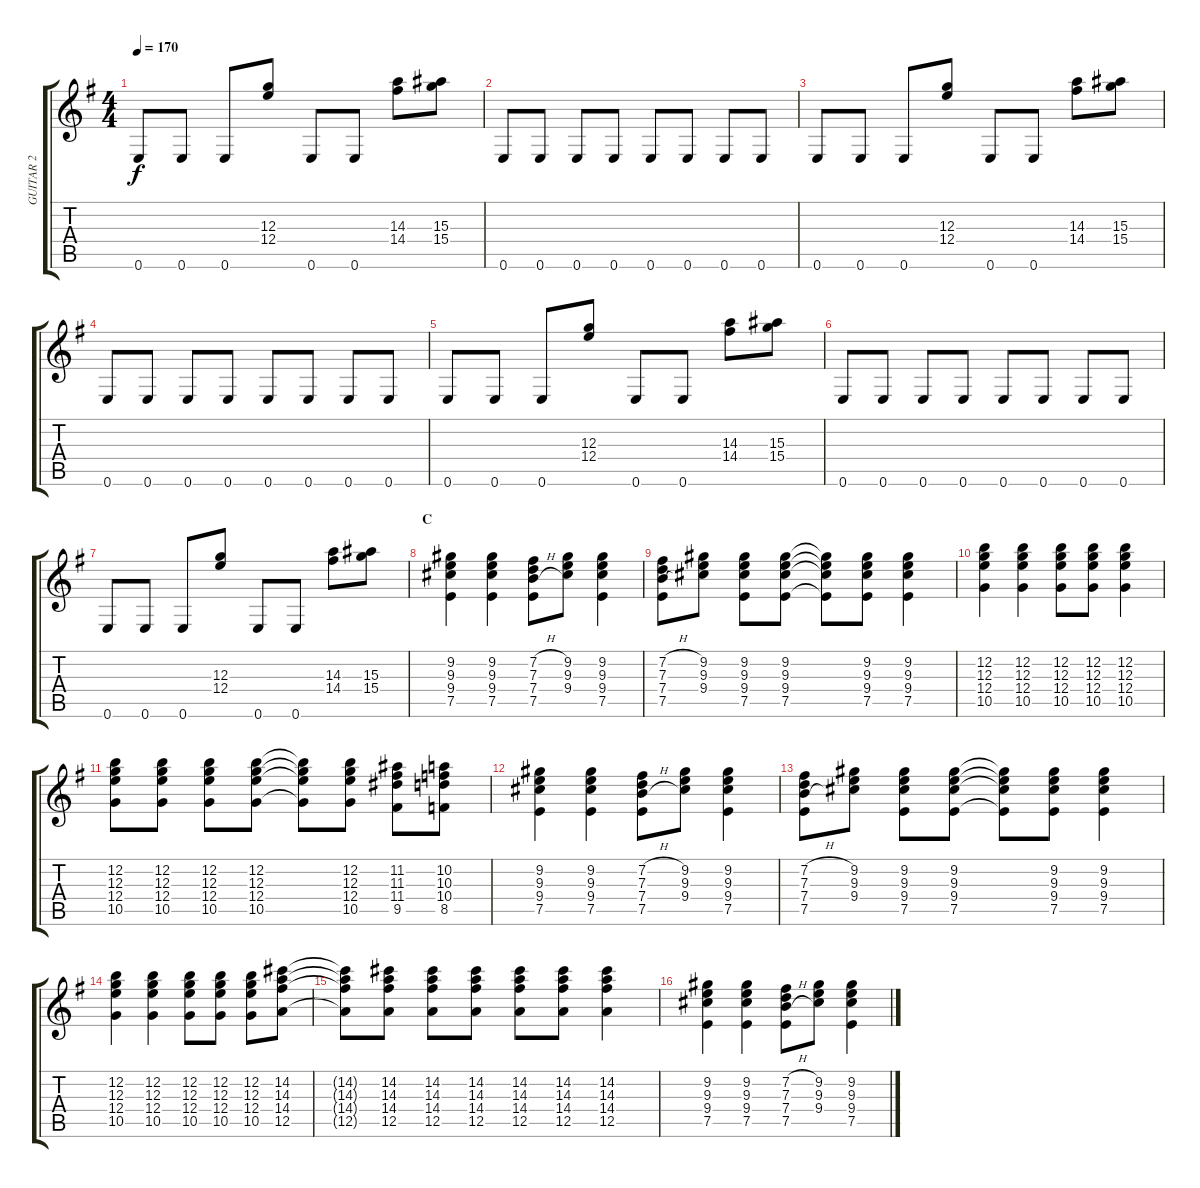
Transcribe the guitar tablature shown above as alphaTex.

\track ("GUITAR 2" "GUITAR 2") {instrument distortionguitar}
\staff {score tabs}
\tuning (E4 B3 G3 E3 A2 E2) {hide}
\ts (4 4)
\tempo 170
\clef g2
\ks eminor
0.6.8{dy f} 0.6.8 0.6.8 (12.3 12.4).8 0.6.8 0.6.8 (14.3 14.4).8 (15.3 15.4).8 |
0.6.8 0.6.8 0.6.8 0.6.8 0.6.8 0.6.8 0.6.8 0.6.8 |
0.6.8 0.6.8 0.6.8 (12.3 12.4).8 0.6.8 0.6.8 (14.3 14.4).8 (15.3 15.4).8 |
0.6.8 0.6.8 0.6.8 0.6.8 0.6.8 0.6.8 0.6.8 0.6.8 |
0.6.8 0.6.8 0.6.8 (12.3 12.4).8 0.6.8 0.6.8 (14.3 14.4).8 (15.3 15.4).8 |
0.6.8 0.6.8 0.6.8 0.6.8 0.6.8 0.6.8 0.6.8 0.6.8 |
0.6.8 0.6.8 0.6.8 (12.3 12.4).8 0.6.8 0.6.8 (14.3 14.4).8 (15.3 15.4).8 |
\section ("" "C")
(9.2 9.3 9.4 7.5).4{volume 8} (9.2 9.3 9.4 7.5).4 (7.2{h} 7.3{h} 7.4{h} 7.5).8 (9.2 9.3 9.4).8 (9.2 9.3 9.4 7.5).4 |
(7.2{h} 7.3{h} 7.4{h} 7.5).8 (9.2 9.3 9.4).8 (9.2 9.3 9.4 7.5).8 (9.2 9.3 9.4 7.5).8 (9.2{t} 9.3{t} 9.4{t} 7.5{t}).8 (9.2 9.3 9.4 7.5).8 (9.2 9.3 9.4 7.5).4 |
(12.2 12.3 12.4 10.5).4 (12.2 12.3 12.4 10.5).4 (12.2 12.3 12.4 10.5).8 (12.2 12.3 12.4 10.5).8 (12.2 12.3 12.4 10.5).4 |
(12.2 12.3 12.4 10.5).8 (12.2 12.3 12.4 10.5).8 (12.2 12.3 12.4 10.5).8 (12.2 12.3 12.4 10.5).8 (12.2{t} 12.3{t} 12.4{t} 10.5{t}).8 (12.2 12.3 12.4 10.5).8 (11.2 11.3 11.4 9.5).8 (10.2 10.3 10.4 8.5).8 |
(9.2 9.3 9.4 7.5).4 (9.2 9.3 9.4 7.5).4 (7.2{h} 7.3{h} 7.4{h} 7.5).8 (9.2 9.3 9.4).8 (9.2 9.3 9.4 7.5).4 |
(7.2{h} 7.3{h} 7.4{h} 7.5).8 (9.2 9.3 9.4).8 (9.2 9.3 9.4 7.5).8 (9.2 9.3 9.4 7.5).8 (9.2{t} 9.3{t} 9.4{t} 7.5{t}).8 (9.2 9.3 9.4 7.5).8 (9.2 9.3 9.4 7.5).4 |
(12.2 12.3 12.4 10.5).4 (12.2 12.3 12.4 10.5).4 (12.2 12.3 12.4 10.5).8 (12.2 12.3 12.4 10.5).8 (12.2 12.3 12.4 10.5).8 (14.2 14.3 14.4 12.5).8 |
(14.2{t} 14.3{t} 14.4{t} 12.5{t}).8 (14.2 14.3 14.4 12.5).8 (14.2 14.3 14.4 12.5).8 (14.2 14.3 14.4 12.5).8 (14.2 14.3 14.4 12.5).8 (14.2 14.3 14.4 12.5).8 (14.2 14.3 14.4 12.5).4 |
(9.2 9.3 9.4 7.5).4 (9.2 9.3 9.4 7.5).4 (7.2{h} 7.3{h} 7.4{h} 7.5).8 (9.2 9.3 9.4).8 (9.2 9.3 9.4 7.5).4
